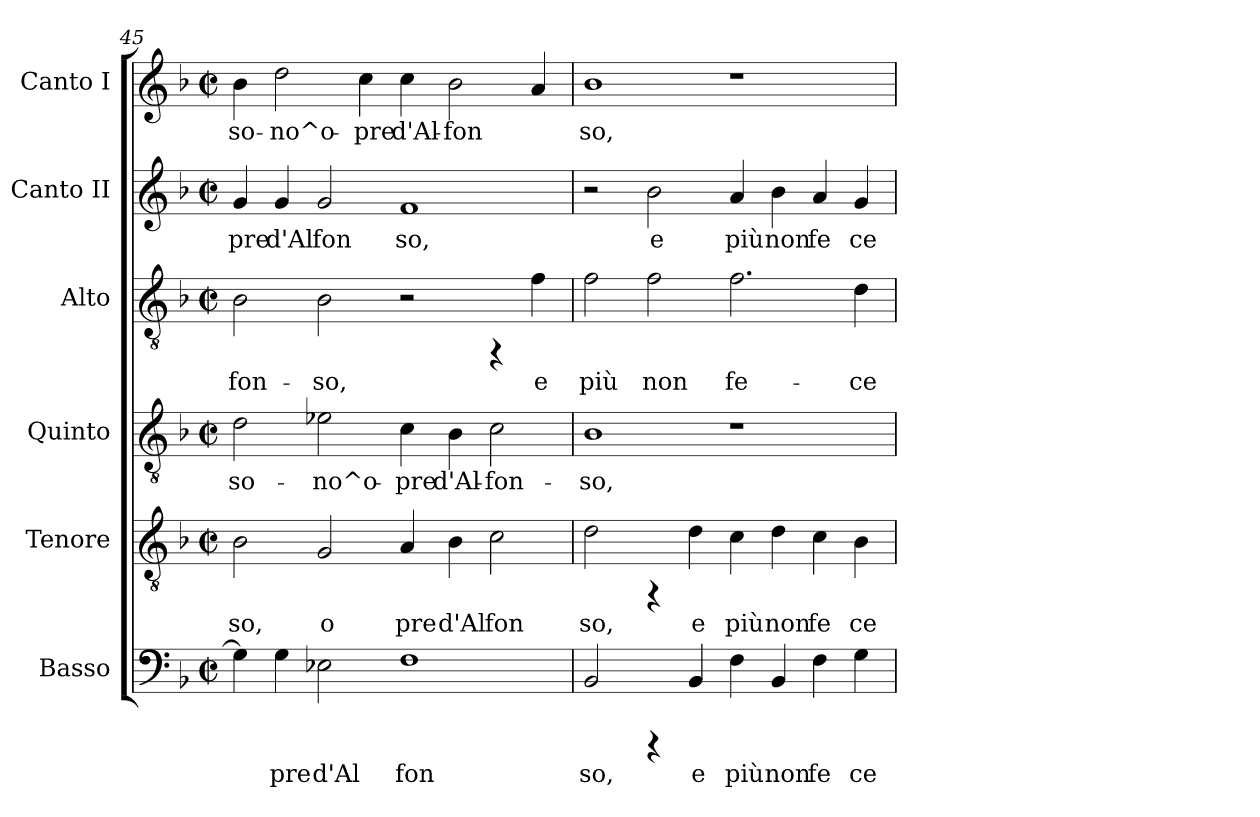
**kern	**text	**kern	**text	**kern	**text	**kern	**text	**kern	**text	**kern	**text
*part6	*part6	*part5	*part5	*part4	*part4	*part3	*part3	*part2	*part2	*part1	*part1
*staff6	*staff6	*staff5	*staff5	*staff4	*staff4	*staff3	*staff3	*staff2	*staff2	*staff1	*staff1
*I"Basso	*	*I"Tenore	*	*I"Quinto	*	*I"Alto	*	*I"Canto II	*	*I"Canto I	*
*clefF4	*	*clefGv2	*	*clefGv2	*	*clefGv2	*	*clefG2	*	*clefG2	*
*k[b-]	*	*k[b-]	*	*k[b-]	*	*k[b-]	*	*k[b-]	*	*k[b-]	*
*F:	*	*F:	*	*F:	*	*F:	*	*F:	*	*F:	*
*M2/2	*	*M2/2	*	*M2/2	*	*M2/2	*	*M2/2	*	*M2/2	*
*met(c|)	*	*met(c|)	*	*met(c|)	*	*met(c|)	*	*met(c|)	*	*met(c|)	*
=45	=45	=45	=45	=45	=45	=45	=45	=45	=45	=45	=45
!	!LO:LY:b:cj	!	!LO:LY:b:cj	!	!LO:LY:b:cj	!	!LO:LY:b:cj	!	!LO:LY:b:cj	!	!LO:LY:b:cj
4G\]	.	2B-\	so,	2d\	so-	2B-\	-fon-	4g/	pre	4b-\	so-
!	!LO:LY:b:cj	!	!	!	!	!	!	!	!LO:LY:b:cj	!	!LO:LY:b:cj
4G\	pre	.	.	.	.	.	.	4g/	d'Al	2dd\	-no^o-
!	!LO:LY:b:cj	!	!LO:LY:b:cj	!	!LO:LY:b:cj	!	!LO:LY:b:cj	!	!LO:LY:b:cj	!	!
2E-X\	d'Al	2G/	o	2e-X\	-no^o-	2B-\	-so,	2g/	fon	.	.
!	!	!	!	!	!	!	!	!	!	!	!LO:LY:b:cj
.	.	.	.	.	.	.	.	.	.	4cc\	-pre
!	!LO:LY:b:cj	!	!LO:LY:b:cj	!	!LO:LY:b:cj	!	!	!	!LO:LY:b:cj	!	!LO:LY:b:cj
1F	fon	4A/	pre	4c\	-pre	2r	.	1f	so,	4cc\	d'Al-
!	!	!	!LO:LY:b:cj	!	!LO:LY:b:cj	!	!	!	!	!	!LO:LY:b:cj
.	.	4B-\	d'Al	4B-\	d'Al-	.	.	.	.	2b-\	-fon-
!	!	!	!LO:LY:b:cj	!	!LO:LY:b:cj	!	!	!	!	!	!
.	.	2c\	fon	2c\	-fon-	4rFF	.	.	.	.	.
!	!	!	!	!	!	!	!LO:LY:b:cj	!	!	!	!LO:LY:b:cj
.	.	.	.	.	.	4f\	e	.	.	4a/	--
=46	=46	=46	=46	=46	=46	=46	=46	=46	=46	=46	=46
!	!LO:LY:b:cj	!	!LO:LY:b:cj	!	!LO:LY:b:cj	!	!LO:LY:b:cj	!	!	!	!LO:LY:b:cj
2BB-/	so,	2d\	so,	1B-	-so,	2f\	più	2r	.	1b-	-so,
!	!	!	!	!	!	!	!LO:LY:b:cj	!	!LO:LY:b:cj	!	!
4rCCC	.	4rFF	.	.	.	2f\	non	2b-\	e	.	.
!	!LO:LY:b:cj	!	!LO:LY:b:cj	!	!	!	!	!	!	!	!
4BB-/	e	4d\	e	.	.	.	.	.	.	.	.
!	!LO:LY:b:cj	!	!LO:LY:b:cj	!	!	!	!LO:LY:b:cj	!	!LO:LY:b:cj	!	!
4F\	più	4c\	più	1r	.	2.f\	fe-	4a/	più	1r	.
!	!LO:LY:b:cj	!	!LO:LY:b:cj	!	!	!	!	!	!LO:LY:b:cj	!	!
4BB-/	non	4d\	non	.	.	.	.	4b-\	non	.	.
!	!LO:LY:b:cj	!	!LO:LY:b:cj	!	!	!	!	!	!LO:LY:b:cj	!	!
4F\	fe	4c\	fe	.	.	.	.	4a/	fe	.	.
!	!LO:LY:b:cj	!	!LO:LY:b:cj	!	!	!	!LO:LY:b:cj	!	!LO:LY:b:cj	!	!
4G\	ce	4B-\	ce	.	.	4d\	-ce	4g/	ce	.	.
=	=	=	=	=	=	=	=	=	=	=	=
*-	*-	*-	*-	*-	*-	*-	*-	*-	*-	*-	*-
